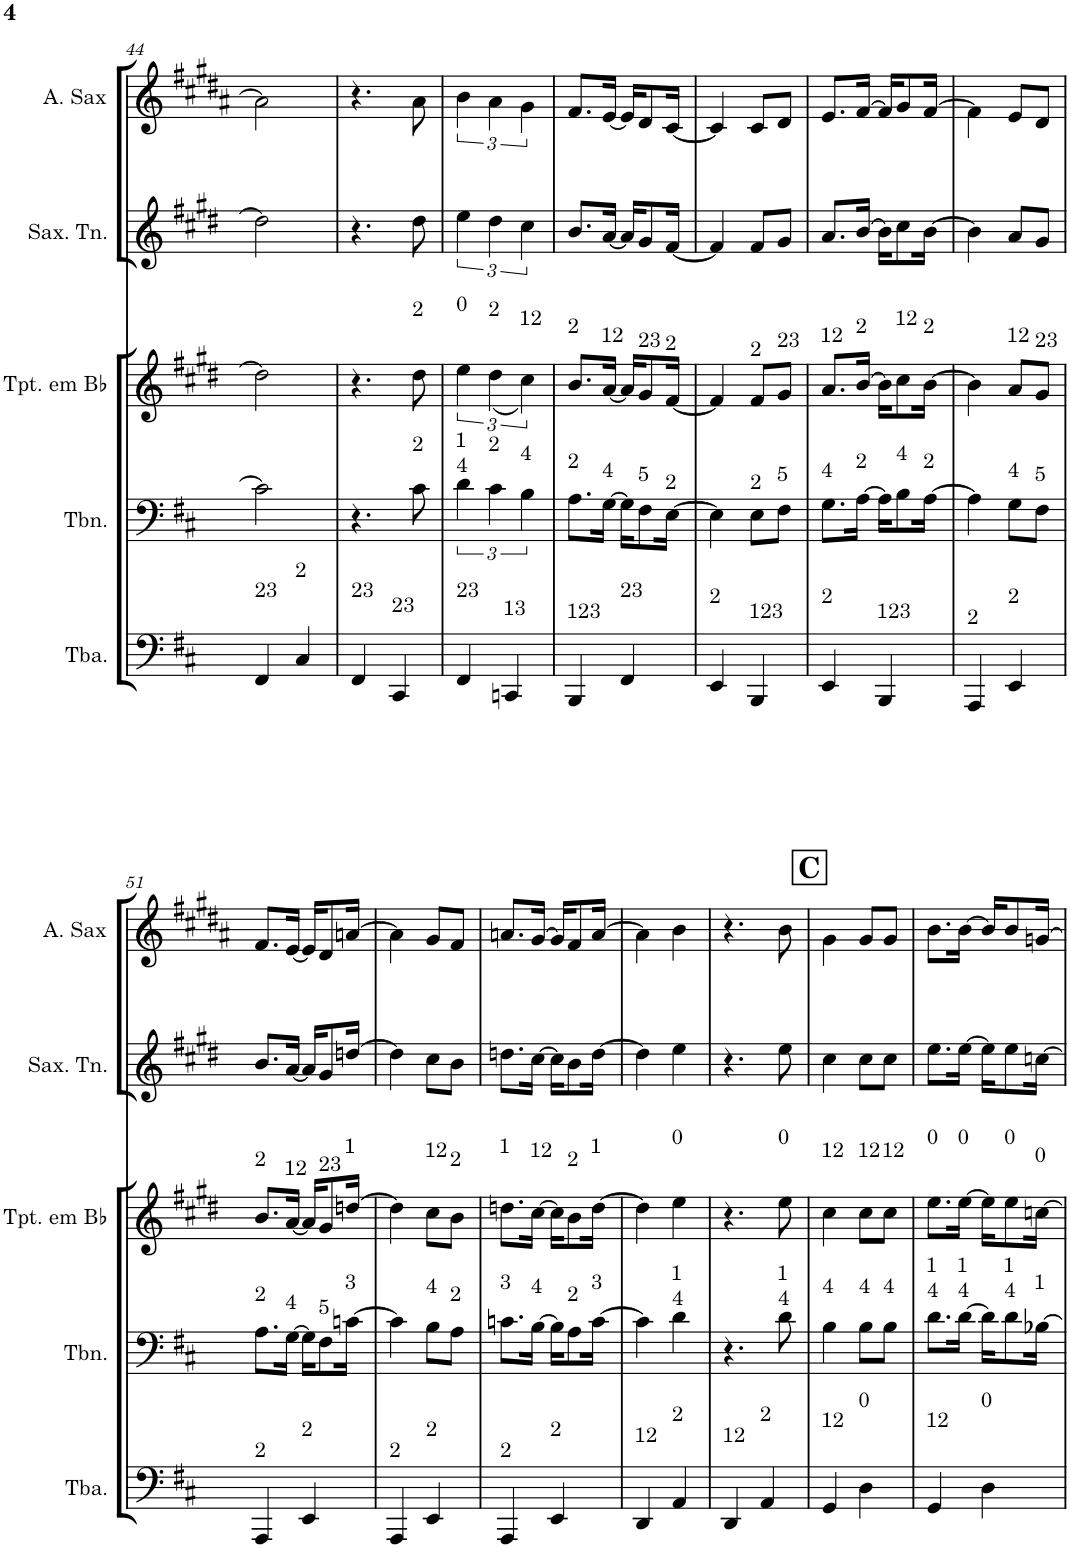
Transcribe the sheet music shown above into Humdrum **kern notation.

**kern	**kern	**kern	**kern	**kern
*part5	*part4	*part3	*part2	*part1
*staff5	*staff4	*staff3	*staff2	*staff1
*I"Tuba	*I"Trombone	*I"Trompete em Bb	*I"Saxofone Tenor	*I"Saxofone Alto
*I'Tba.	*I'Tbn.	*I'Tpt. em Bb	*I'Sax. Tn.	*
!!LO:PB:g=z
*clefF4	*clefF4	*clefG2	*clefG2	*clefG2
*	*	*Trd1c2	*Trd8c14	*Trd5c9
*k[f#c#]	*k[f#c#]	*k[f#c#g#d#]	*k[f#c#g#d#]	*k[f#c#g#d#a#]
*M2/4	*M2/4	*M2/4	*M2/4	*M2/4
=44	=44	=44	=44	=44
!LO:TX:a:t=23	!	!	!	!
4FF#/	2c#\]	2dd#\]	2dd#\]	2a#\]
!LO:TX:a:t=2	!	!	!	!
4C#/	.	.	.	.
=45	=45	=45	=45	=45
!LO:TX:a:t=23	!	!	!	!
4FF#/	4.r	4.r	4.r	4.r
!LO:TX:a:t=23	!	!	!	!
4CC#/	.	.	.	.
!	!	!LO:TX:a:t=2	!	!
!	!LO:TX:a:t=2	!	!	!
.	8c#\	8dd#\	8dd#\	8a#\
=46	=46	=46	=46	=46
!	!	!LO:TX:a:t=0	!	!
!	!LO:TX:a:t=1	!	!	!
!	!LO:TX:a:t=4	!	!	!
!LO:TX:a:t=23	!	!	!	!
4FF#/	6d\	6ee\	6ee\	6b\
!	!	!LO:TX:a:t=2	!	!
!	!LO:TX:a:t=2	!	!	!
.	6c#\	(<6dd#\	6dd#\	6a#\
!LO:TX:a:t=13	!	!	!	!
4CCn/	.	.	.	.
!	!	!LO:TX:a:t=12	!	!
!	!LO:TX:a:t=4	!	!	!
.	6B\	6cc#\)	6cc#\	6g#\
=47	=47	=47	=47	=47
!	!	!LO:TX:a:t=2	!	!
!	!LO:TX:a:t=2	!	!	!
!LO:TX:a:t=123	!	!	!	!
4BBB/	8.A\L	8.b/L	8.b/L	8.f#/L
!	!	!LO:TX:a:t=12	!	!
!	!LO:TX:a:t=4	!	!	!
.	[>16G\Jk	[<16a/Jk	[<16a/Jk	[<16e/Jk
!LO:TX:a:t=23	!	!	!	!
4FF#/	16G\KL]	16a/KL]	16a/KL]	16e/KL]
!	!	!LO:TX:a:t=23	!	!
!	!LO:TX:a:t=5	!	!	!
.	8F#\	8g#/	8g#/	8d#/
!	!	!LO:TX:a:t=2	!	!
!	!LO:TX:a:t=2	!	!	!
.	[>16E\Jk	[<16f#/Jk	[<16f#/Jk	[<16c#/Jk
=48	=48	=48	=48	=48
!LO:TX:a:t=2	!	!	!	!
4EE/	4E\]	4f#/]	4f#/]	4c#/]
!	!	!LO:TX:a:t=2	!	!
!	!LO:TX:a:t=2	!	!	!
!LO:TX:a:t=123	!	!	!	!
4BBB/	8E\L	8f#/L	8f#/L	8c#/L
!	!	!LO:TX:a:t=23	!	!
!	!LO:TX:a:t=5	!	!	!
.	8F#\J	8g#/J	8g#/J	8d#/J
=49	=49	=49	=49	=49
!	!	!LO:TX:a:t=12	!	!
!	!LO:TX:a:t=4	!	!	!
!LO:TX:a:t=2	!	!	!	!
4EE/	8.G\L	8.a/L	8.a/L	8.e/L
!	!	!LO:TX:a:t=2	!	!
!	!LO:TX:a:t=2	!	!	!
.	[>16A\Jk	[>16b/Jk	[>16b/Jk	[>16f#/Jk
!LO:TX:a:t=123	!	!	!	!
4BBB/	16A\KL]	16b\KL]	16b\KL]	16f#/KL]
!	!	!LO:TX:a:t=12	!	!
!	!LO:TX:a:t=4	!	!	!
.	8B\	8cc#\	8cc#\	8g#/
!	!	!LO:TX:a:t=2	!	!
!	!LO:TX:a:t=2	!	!	!
.	[>16A\Jk	[>16b\Jk	[>16b\Jk	[>16f#/Jk
=50	=50	=50	=50	=50
!LO:TX:a:t=2	!	!	!	!
4AAA/	4A\]	4b\]	4b\]	4f#\]
!	!	!LO:TX:a:t=12	!	!
!	!LO:TX:a:t=4	!	!	!
!LO:TX:a:t=2	!	!	!	!
4EE/	8G\L	8a/L	8a/L	8e/L
!	!	!LO:TX:a:t=23	!	!
!	!LO:TX:a:t=5	!	!	!
.	8F#\J	8g#/J	8g#/J	8d#/J
!!LO:LB:g=z
=51	=51	=51	=51	=51
!	!	!LO:TX:a:t=2	!	!
!	!LO:TX:a:t=2	!	!	!
!LO:TX:a:t=2	!	!	!	!
4AAA/	8.A\L	8.b/L	8.b/L	8.f#/L
!	!	!LO:TX:a:t=12	!	!
!	!LO:TX:a:t=4	!	!	!
.	[>16G\Jk	[<16a/Jk	[<16a/Jk	[<16e/Jk
!LO:TX:a:t=2	!	!	!	!
4EE/	16G\KL]	16a/KL]	16a/KL]	16e/KL]
!	!	!LO:TX:a:t=23	!	!
!	!LO:TX:a:t=5	!	!	!
.	8F#\	8g#/	8g#/	8d#/
!	!	!LO:TX:a:t=1	!	!
!	!LO:TX:a:t=3	!	!	!
.	[>16cn\Jk	[>16ddn/Jk	[>16ddn/Jk	[>16an/Jk
=52	=52	=52	=52	=52
!LO:TX:a:t=2	!	!	!	!
4AAA/	4c\]	4dd\]	4dd\]	4a\]
!	!	!LO:TX:a:t=12	!	!
!	!LO:TX:a:t=4	!	!	!
!LO:TX:a:t=2	!	!	!	!
4EE/	8B\L	8cc#\L	8cc#\L	8g#/L
!	!	!LO:TX:a:t=2	!	!
!	!LO:TX:a:t=2	!	!	!
.	8A\J	8b\J	8b\J	8f#/J
=53	=53	=53	=53	=53
!	!	!LO:TX:a:t=1	!	!
!	!LO:TX:a:t=3	!	!	!
!LO:TX:a:t=2	!	!	!	!
4AAA/	8.cn\L	8.ddn\L	8.ddn\L	8.an/L
!	!	!LO:TX:a:t=12	!	!
!	!LO:TX:a:t=4	!	!	!
.	[>16B\Jk	[>16cc#\Jk	[>16cc#\Jk	[>16g#/Jk
!LO:TX:a:t=2	!	!	!	!
4EE/	16B\KL]	16cc#\KL]	16cc#\KL]	16g#/KL]
!	!	!LO:TX:a:t=2	!	!
!	!LO:TX:a:t=2	!	!	!
.	8A\	8b\	8b\	8f#/
!	!	!LO:TX:a:t=1	!	!
!	!LO:TX:a:t=3	!	!	!
.	[16c\Jk	[16dd\Jk	[>16dd\Jk	[>16a/Jk
=54	=54	=54	=54	=54
!LO:TX:a:t=12	!	!	!	!
4DD/	4c\]	4dd\]	4dd\]	4a\]
!	!	!LO:TX:a:t=0	!	!
!	!LO:TX:a:t=1	!	!	!
!	!LO:TX:a:t=4	!	!	!
!LO:TX:a:t=2	!	!	!	!
4AA/	4d\	4ee\	4ee\	4b\
=55	=55	=55	=55	=55
!LO:TX:a:t=12	!	!	!	!
4DD/	4.r	4.r	4.r	4.r
!LO:TX:a:t=2	!	!	!	!
4AA/	.	.	.	.
!	!	!LO:TX:a:t=0	!	!
!	!LO:TX:a:t=1	!	!	!
!	!LO:TX:a:t=4	!	!	!
.	8d\	8ee\	8ee\	8b\
!!LO:REH:place=s1:a:B:cj:fs=14:t=C
=56	=56	=56	=56	=56
!	!	!LO:TX:a:t=12	!	!
!	!LO:TX:a:t=4	!	!	!
!LO:TX:a:t=12	!	!	!	!
4GG/	4B\	4cc#\	4cc#\	4g#\
!	!	!LO:TX:a:t=12	!	!
!	!LO:TX:a:t=4	!	!	!
!LO:TX:a:t=0	!	!	!	!
4D\	8B\L	8cc#\L	8cc#\L	8g#/L
!	!	!LO:TX:a:t=12	!	!
!	!LO:TX:a:t=4	!	!	!
.	8B\J	8cc#\J	8cc#\J	8g#/J
=57	=57	=57	=57	=57
!	!	!LO:TX:a:t=0	!	!
!	!LO:TX:a:t=1	!	!	!
!	!LO:TX:a:t=4	!	!	!
!LO:TX:a:t=12	!	!	!	!
4GG/	8.d\L	8.ee\L	8.ee\L	8.b\L
!	!	!LO:TX:a:t=0	!	!
!	!LO:TX:a:t=1	!	!	!
!	!LO:TX:a:t=4	!	!	!
.	[>16d\Jk	[>16ee\Jk	[>16ee\Jk	[>16b\Jk
!LO:TX:a:t=0	!	!	!	!
4D\	16d\KL]	16ee\KL]	16ee\KL]	16b/KL]
!	!	!LO:TX:a:t=0	!	!
!	!LO:TX:a:t=1	!	!	!
!	!LO:TX:a:t=4	!	!	!
.	8d\	8ee\	8ee\	8b/
!	!	!LO:TX:a:t=0	!	!
!	!LO:TX:a:t=1	!	!	!
.	[>16B-X\Jk	[16ccn\Jk	[>16ccn\Jk	[>16gn/Jk
=	=	=	=	=
*-	*-	*-	*-	*-
